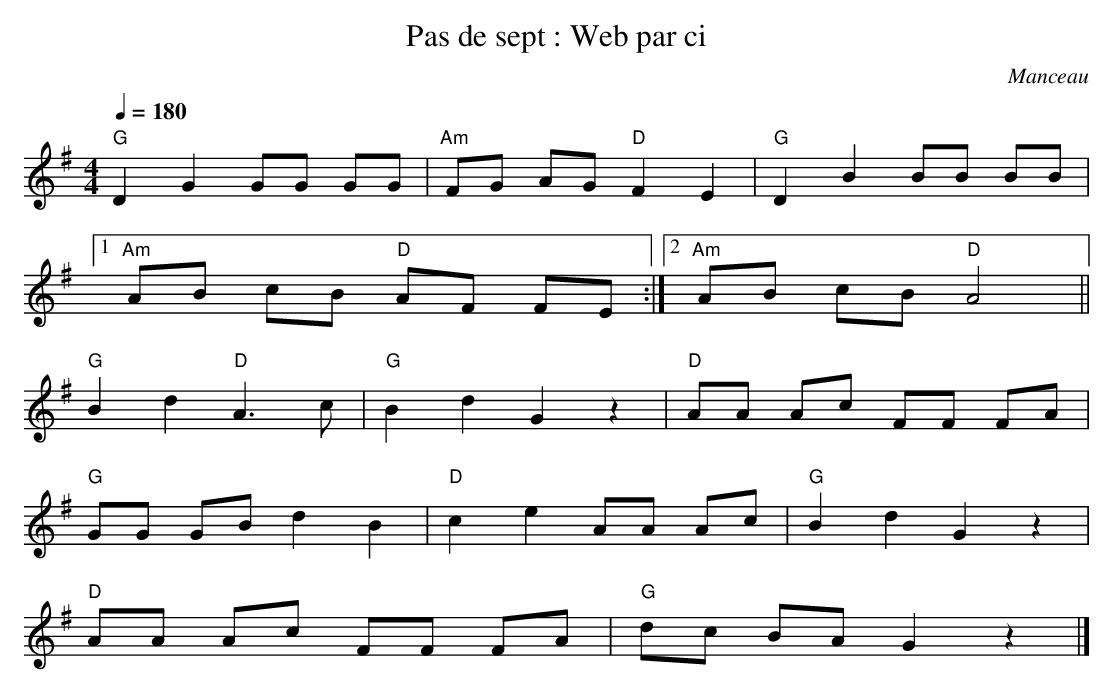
X:1
T:Pas de sept : Web par ci
C:Manceau
Q:1/4=180
M:4/4
L:1/16
K:G
"G"D4 G4 G2G2 G2G2 | "Am"F2G2 A2G2 "D"F4 E4 | "G"D4 B4 B2B2 B2B2 |1
"Am"A2B2 c2B2 "D"A2F2 F2E2 :|2 "Am"A2B2 c2B2 "D"A8 ||
"G"B4 d4 "D"A6c2 | "G"B4 d4 G4 z4 | "D"A2A2 A2c2 F2F2 F2A2 |
"G"G2G2 G2B2 d4 B4 | "D"c4 e4 A2A2 A2c2 | "G"B4 d4 G4 z4 |
"D"A2A2 A2c2 F2F2 F2A2 | "G"d2c2 B2A2 G4 z4 |]
